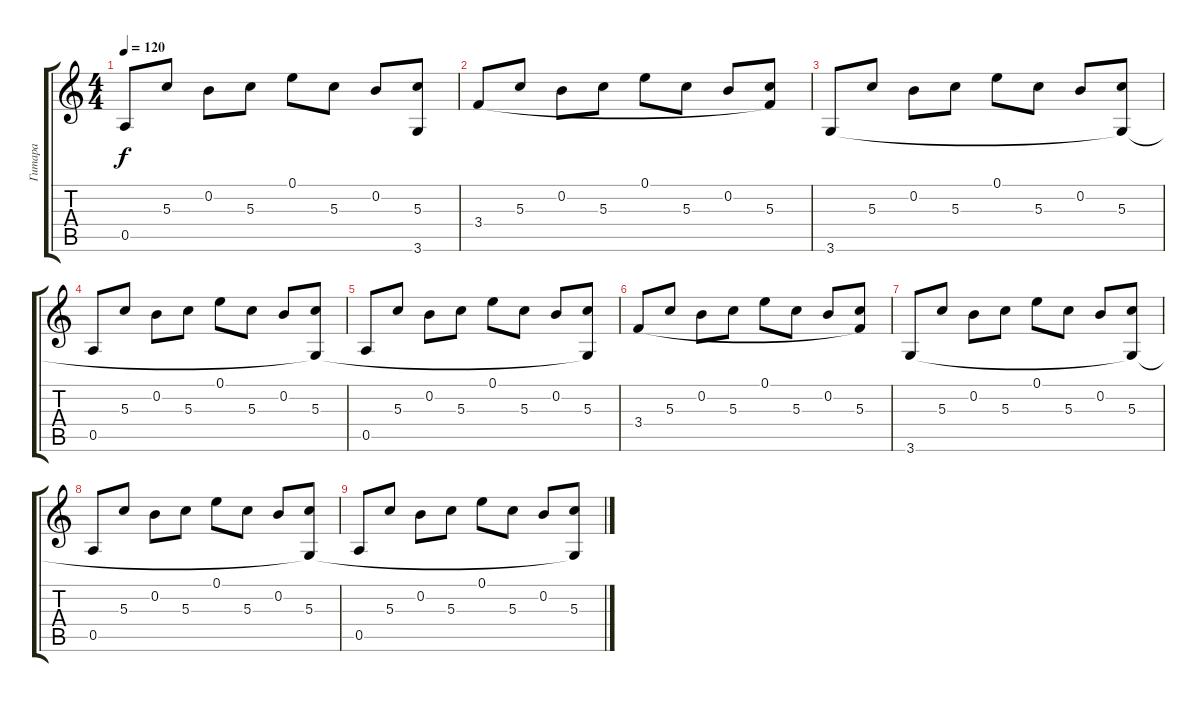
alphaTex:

\track ("Гитара" "Гитара") {instrument acousticguitarsteel}
\staff {score tabs}
\tuning (E4 B3 G3 D3 A2 E2) {hide}
\ts (4 4)
\tempo 120
\clef g2
\ks c
0.5.8{dy f} 5.3.8 0.2.8 5.3.8 0.1.8 5.3.8 0.2.8 (5.3 3.6{t}).8 |
3.4.8 5.3.8 0.2.8 5.3.8 0.1.8 5.3.8 0.2.8 (5.3 3.4{t}).8 |
3.6.8 5.3.8 0.2.8 5.3.8 0.1.8 5.3.8 0.2.8 (5.3 3.6{t}).8 |
0.5.8 5.3.8 0.2.8 5.3.8 0.1.8 5.3.8 0.2.8 (5.3 3.6{t}).8 |
0.5.8 5.3.8 0.2.8 5.3.8 0.1.8 5.3.8 0.2.8 (5.3 3.6{t}).8 |
3.4.8 5.3.8 0.2.8 5.3.8 0.1.8 5.3.8 0.2.8 (5.3 3.4{t}).8 |
3.6.8 5.3.8 0.2.8 5.3.8 0.1.8 5.3.8 0.2.8 (5.3 3.6{t}).8 |
0.5.8 5.3.8 0.2.8 5.3.8 0.1.8 5.3.8 0.2.8 (5.3 3.6{t}).8 |
0.5.8 5.3.8 0.2.8 5.3.8 0.1.8 5.3.8 0.2.8 (5.3 3.6{t}).8
